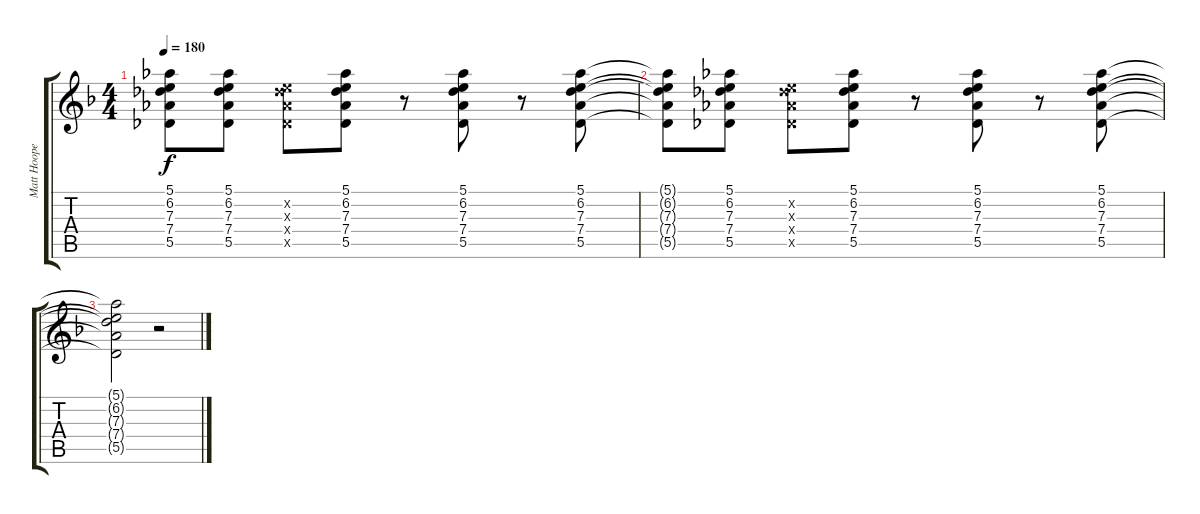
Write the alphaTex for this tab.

\track ("Matt Hoopes (Guitar)" "Matt Hoope") {instrument distortionguitar}
\staff {score tabs}
\tuning (Eb4 Bb3 Gb3 Db3 Ab2 Eb2) {hide}
\ts (4 4)
\tempo 180
\clef g2
\ks dminor
(5.1{t} 6.2{t} 7.3{t} 7.4{t} 5.5{t}).8{dy f} (5.1 6.2 7.3 7.4 5.5).8 (6.2{x} 7.3{x} 7.4{x} 5.5{x}).8 (5.1 6.2 7.3 7.4 5.5).8 r.8 (5.1 6.2 7.3 7.4 5.5).8 r.8 (5.1 6.2 7.3 7.4 5.5).8 |
(5.1{t} 6.2{t} 7.3{t} 7.4{t} 5.5{t}).8 (5.1 6.2 7.3 7.4 5.5).8 (6.2{x} 7.3{x} 7.4{x} 5.5{x}).8 (5.1 6.2 7.3 7.4 5.5).8 r.8 (5.1 6.2 7.3 7.4 5.5).8 r.8 (5.1 6.2 7.3 7.4 5.5).8 |
(5.1{t} 6.2{t} 7.3{t} 7.4{t} 5.5{t}).2 r.2
